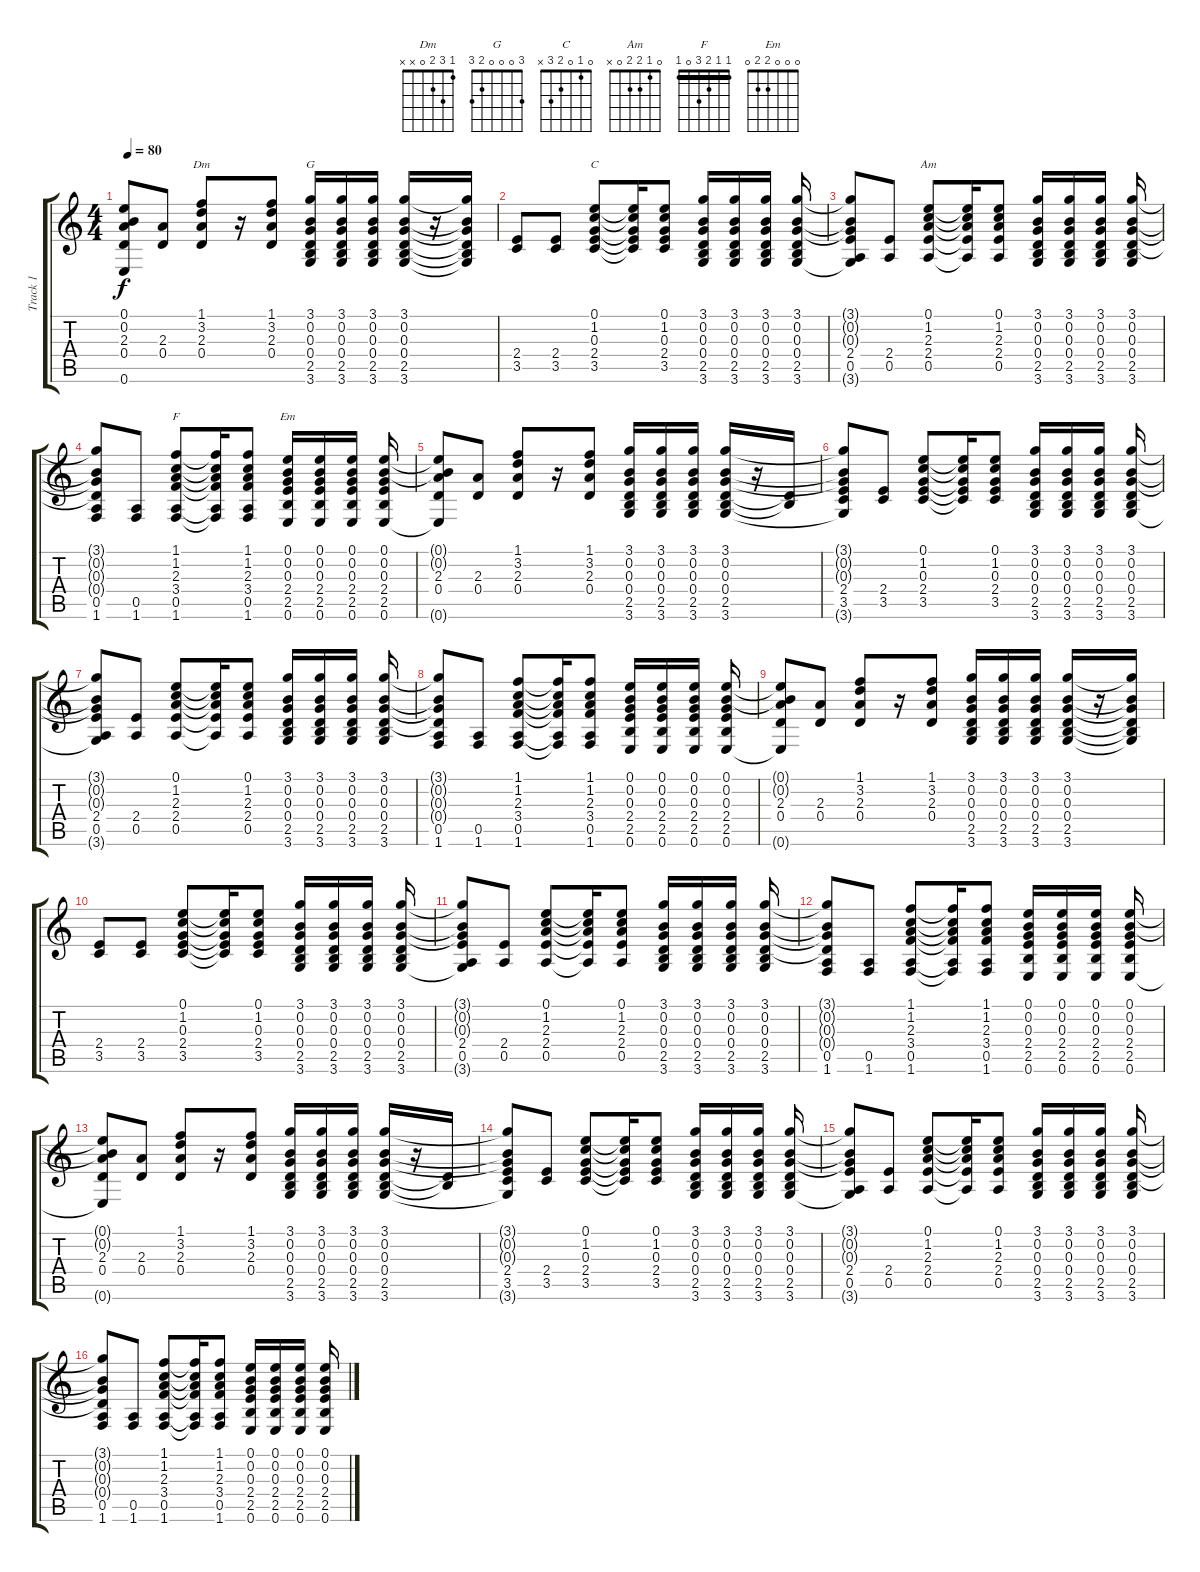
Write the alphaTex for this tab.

\track ("Track 1" "Track 1") {instrument acousticguitarsteel}
\staff {score tabs}
\tuning (E4 B3 G3 D3 A2 E2) {hide}
\chord ("Dm" 1 3 2 0 x x)
\chord ("G" 3 0 0 0 2 3)
\chord ("C" 0 1 0 2 3 x)
\chord ("Am" 0 1 2 2 0 x)
\chord ("F" 1 1 2 3 0 1) {barre 1}
\chord ("Em" 0 0 0 2 2 0)
\ts (4 4)
\tempo 80
\clef g2
\ks c
(0.1{t} 0.2{t} 2.3 0.4 0.6{t}).8{dy f} (2.3 0.4).8 (1.1 3.2 2.3 0.4).8{ch "Dm"} r.16 (1.1 3.2 2.3 0.4).8 (3.1 0.2 0.3 0.4 2.5 3.6).16{ch "G"} (3.1 0.2 0.3 0.4 2.5 3.6).16 (3.1 0.2 0.3 0.4 2.5 3.6).16 (3.1 0.2 0.3 0.4 2.5 3.6).16 r.16 (3.1{t} 0.2{t} 0.3{t} 0.4{t} 2.5{t} 3.6{t}).16 |
(2.4 3.5).8 (2.4 3.5).8 (0.1 1.2 0.3 2.4 3.5).8{ch "C"} (0.1{t} 1.2{t} 0.3{t} 2.4{t} 3.5{t}).16 (0.1 1.2 0.3 2.4 3.5).8 (3.1 0.2 0.3 0.4 2.5 3.6).16 (3.1 0.2 0.3 0.4 2.5 3.6).16 (3.1 0.2 0.3 0.4 2.5 3.6).16 (3.1 0.2 0.3 0.4 2.5 3.6).16 |
(3.1{t} 0.2{t} 0.3{t} 2.4 0.5 3.6{t}).8 (2.4 0.5).8 (0.1 1.2 2.3 2.4 0.5).8{ch "Am"} (0.1{t} 1.2{t} 2.3{t} 2.4{t} 0.5{t}).16 (0.1 1.2 2.3 2.4 0.5).8 (3.1 0.2 0.3 0.4 2.5 3.6).16 (3.1 0.2 0.3 0.4 2.5 3.6).16 (3.1 0.2 0.3 0.4 2.5 3.6).16 (3.1 0.2 0.3 0.4 2.5 3.6).16 |
(3.1{t} 0.2{t} 0.3{t} 0.4{t} 0.5 1.6).8 (0.5 1.6).8 (1.1 1.2 2.3 3.4 0.5 1.6).8{ch "F"} (1.1{t} 1.2{t} 2.3{t} 3.4{t} 0.5{t} 1.6{t}).16 (1.1 1.2 2.3 3.4 0.5 1.6).8 (0.1 0.2 0.3 2.4 2.5 0.6).16{ch "Em"} (0.1 0.2 0.3 2.4 2.5 0.6).16 (0.1 0.2 0.3 2.4 2.5 0.6).16 (0.1 0.2 0.3 2.4 2.5 0.6).16 |
(0.1{t} 0.2{t} 2.3 0.4 0.6{t}).8 (2.3 0.4).8 (1.1 3.2 2.3 0.4).8 r.16 (1.1 3.2 2.3 0.4).8 (3.1 0.2 0.3 0.4 2.5 3.6).16 (3.1 0.2 0.3 0.4 2.5 3.6).16 (3.1 0.2 0.3 0.4 2.5 3.6).16 (3.1 0.2 0.3 0.4 2.5 3.6).16 r.16 (0.4{t} 2.5{t}).16 |
(3.1{t} 0.2{t} 0.3{t} 2.4 3.5 3.6{t}).8 (2.4 3.5).8 (0.1 1.2 0.3 2.4 3.5).8 (0.1{t} 1.2{t} 0.3{t} 2.4{t} 3.5{t}).16 (0.1 1.2 0.3 2.4 3.5).8 (3.1 0.2 0.3 0.4 2.5 3.6).16 (3.1 0.2 0.3 0.4 2.5 3.6).16 (3.1 0.2 0.3 0.4 2.5 3.6).16 (3.1 0.2 0.3 0.4 2.5 3.6).16 |
(3.1{t} 0.2{t} 0.3{t} 2.4 0.5 3.6{t}).8 (2.4 0.5).8 (0.1 1.2 2.3 2.4 0.5).8 (0.1{t} 1.2{t} 2.3{t} 2.4{t} 0.5{t}).16 (0.1 1.2 2.3 2.4 0.5).8 (3.1 0.2 0.3 0.4 2.5 3.6).16 (3.1 0.2 0.3 0.4 2.5 3.6).16 (3.1 0.2 0.3 0.4 2.5 3.6).16 (3.1 0.2 0.3 0.4 2.5 3.6).16 |
(3.1{t} 0.2{t} 0.3{t} 0.4{t} 0.5 1.6).8 (0.5 1.6).8 (1.1 1.2 2.3 3.4 0.5 1.6).8 (1.1{t} 1.2{t} 2.3{t} 3.4{t} 0.5{t} 1.6{t}).16 (1.1 1.2 2.3 3.4 0.5 1.6).8 (0.1 0.2 0.3 2.4 2.5 0.6).16 (0.1 0.2 0.3 2.4 2.5 0.6).16 (0.1 0.2 0.3 2.4 2.5 0.6).16 (0.1 0.2 0.3 2.4 2.5 0.6).16 |
(0.1{t} 0.2{t} 2.3 0.4 0.6{t}).8 (2.3 0.4).8 (1.1 3.2 2.3 0.4).8 r.16 (1.1 3.2 2.3 0.4).8 (3.1 0.2 0.3 0.4 2.5 3.6).16 (3.1 0.2 0.3 0.4 2.5 3.6).16 (3.1 0.2 0.3 0.4 2.5 3.6).16 (3.1 0.2 0.3 0.4 2.5 3.6).16 r.16 (3.1{t} 0.2{t} 0.3{t} 0.4{t} 2.5{t} 3.6{t}).16 |
(2.4 3.5).8 (2.4 3.5).8 (0.1 1.2 0.3 2.4 3.5).8 (0.1{t} 1.2{t} 0.3{t} 2.4{t} 3.5{t}).16 (0.1 1.2 0.3 2.4 3.5).8 (3.1 0.2 0.3 0.4 2.5 3.6).16 (3.1 0.2 0.3 0.4 2.5 3.6).16 (3.1 0.2 0.3 0.4 2.5 3.6).16 (3.1 0.2 0.3 0.4 2.5 3.6).16 |
(3.1{t} 0.2{t} 0.3{t} 2.4 0.5 3.6{t}).8 (2.4 0.5).8 (0.1 1.2 2.3 2.4 0.5).8 (0.1{t} 1.2{t} 2.3{t} 2.4{t} 0.5{t}).16 (0.1 1.2 2.3 2.4 0.5).8 (3.1 0.2 0.3 0.4 2.5 3.6).16 (3.1 0.2 0.3 0.4 2.5 3.6).16 (3.1 0.2 0.3 0.4 2.5 3.6).16 (3.1 0.2 0.3 0.4 2.5 3.6).16 |
(3.1{t} 0.2{t} 0.3{t} 0.4{t} 0.5 1.6).8 (0.5 1.6).8 (1.1 1.2 2.3 3.4 0.5 1.6).8 (1.1{t} 1.2{t} 2.3{t} 3.4{t} 0.5{t} 1.6{t}).16 (1.1 1.2 2.3 3.4 0.5 1.6).8 (0.1 0.2 0.3 2.4 2.5 0.6).16 (0.1 0.2 0.3 2.4 2.5 0.6).16 (0.1 0.2 0.3 2.4 2.5 0.6).16 (0.1 0.2 0.3 2.4 2.5 0.6).16 |
(0.1{t} 0.2{t} 2.3 0.4 0.6{t}).8 (2.3 0.4).8 (1.1 3.2 2.3 0.4).8 r.16 (1.1 3.2 2.3 0.4).8 (3.1 0.2 0.3 0.4 2.5 3.6).16 (3.1 0.2 0.3 0.4 2.5 3.6).16 (3.1 0.2 0.3 0.4 2.5 3.6).16 (3.1 0.2 0.3 0.4 2.5 3.6).16 r.16 (0.4{t} 2.5{t}).16 |
(3.1{t} 0.2{t} 0.3{t} 2.4 3.5 3.6{t}).8 (2.4 3.5).8 (0.1 1.2 0.3 2.4 3.5).8 (0.1{t} 1.2{t} 0.3{t} 2.4{t} 3.5{t}).16 (0.1 1.2 0.3 2.4 3.5).8 (3.1 0.2 0.3 0.4 2.5 3.6).16 (3.1 0.2 0.3 0.4 2.5 3.6).16 (3.1 0.2 0.3 0.4 2.5 3.6).16 (3.1 0.2 0.3 0.4 2.5 3.6).16 |
(3.1{t} 0.2{t} 0.3{t} 2.4 0.5 3.6{t}).8 (2.4 0.5).8 (0.1 1.2 2.3 2.4 0.5).8 (0.1{t} 1.2{t} 2.3{t} 2.4{t} 0.5{t}).16 (0.1 1.2 2.3 2.4 0.5).8 (3.1 0.2 0.3 0.4 2.5 3.6).16 (3.1 0.2 0.3 0.4 2.5 3.6).16 (3.1 0.2 0.3 0.4 2.5 3.6).16 (3.1 0.2 0.3 0.4 2.5 3.6).16 |
(3.1{t} 0.2{t} 0.3{t} 0.4{t} 0.5 1.6).8 (0.5 1.6).8 (1.1 1.2 2.3 3.4 0.5 1.6).8 (1.1{t} 1.2{t} 2.3{t} 3.4{t} 0.5{t} 1.6{t}).16 (1.1 1.2 2.3 3.4 0.5 1.6).8 (0.1 0.2 0.3 2.4 2.5 0.6).16 (0.1 0.2 0.3 2.4 2.5 0.6).16 (0.1 0.2 0.3 2.4 2.5 0.6).16 (0.1 0.2 0.3 2.4 2.5 0.6).16
